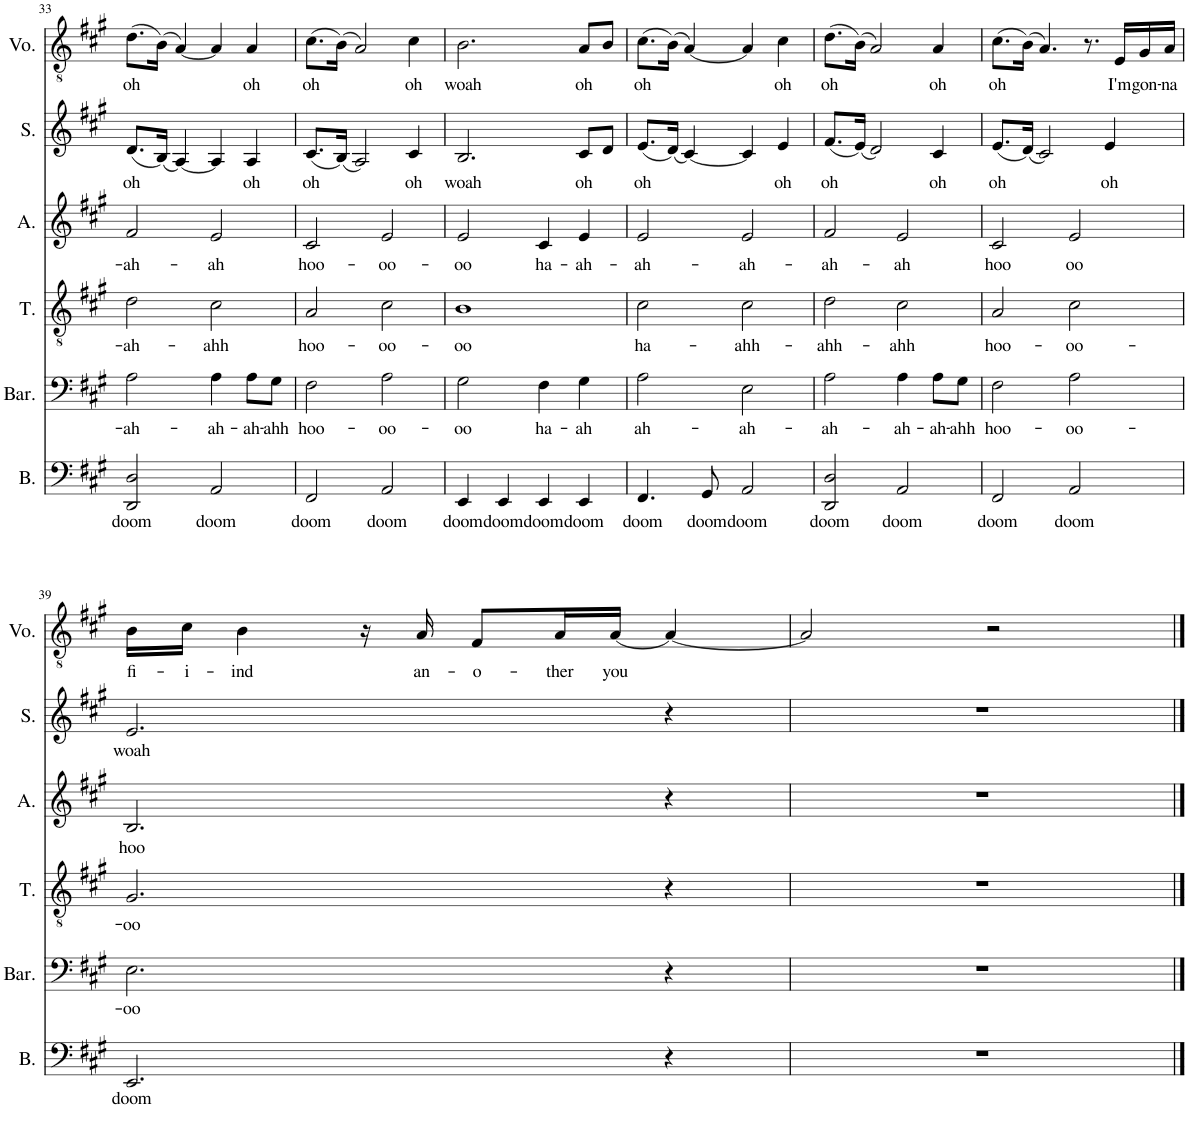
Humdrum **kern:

**kern	**text	**kern	**text	**kern	**text	**kern	**text	**kern	**text	**kern	**text
*part6	*part6	*part5	*part5	*part4	*part4	*part3	*part3	*part2	*part2	*part1	*part1
*staff6	*staff6	*staff5	*staff5	*staff4	*staff4	*staff3	*staff3	*staff2	*staff2	*staff1	*staff1
*I"Bass	*	*I"Baritone	*	*I"Tenor	*	*I"Alto	*	*I"Soprano	*	*I"Voice	*
*I'B.	*	*I'Bar.	*	*I'T.	*	*I'A.	*	*I'S.	*	*I'Vo.	*
!!LO:PB:g=z
*clefF4	*	*clefF4	*	*clefGv2	*	*clefG2	*	*clefG2	*	*clefGv2	*
*k[f#c#g#]	*	*k[f#c#g#]	*	*k[f#c#g#]	*	*k[f#c#g#]	*	*k[f#c#g#]	*	*k[f#c#g#]	*
*M4/4	*	*M4/4	*	*M4/4	*	*M4/4	*	*M4/4	*	*M4/4	*
=33	=33	=33	=33	=33	=33	=33	=33	=33	=33	=33	=33
!	!LO:LY:b	!	!LO:LY:b	!	!LO:LY:b	!	!LO:LY:b	!	!LO:LY:b	!	!LO:LY:b
2DD/ 2D/	doom	2A\	-ah-	2d\	-ah-	2f#/	-ah-	(8.d/L	oh	(8.d\L	oh
.	.	.	.	.	.	.	.	(16B/Jk)	.	(16B\Jk)	.
.	.	.	.	.	.	.	.	[4A/)	.	[4A/)	.
!	!LO:LY:b	!	!LO:LY:b	!	!LO:LY:b	!	!LO:LY:b	!	!	!	!
2AA/	doom	4A\	-ah-	2c#\	-ahh	2e/	-ah	4A/]	.	4A/]	.
!	!	!	!LO:LY:b	!	!	!	!	!	!LO:LY:b	!	!LO:LY:b
.	.	8A\L	-ah-	.	.	.	.	4A/	oh	4A/	oh
!	!	!	!LO:LY:b	!	!	!	!	!	!	!	!
.	.	8G#\J	-ahh	.	.	.	.	.	.	.	.
=34	=34	=34	=34	=34	=34	=34	=34	=34	=34	=34	=34
!	!LO:LY:b	!	!LO:LY:b	!	!LO:LY:b	!	!LO:LY:b	!	!LO:LY:b	!	!LO:LY:b
2FF#/	doom	2F#\	hoo-	2A/	hoo-	2c#/	hoo-	(8.c#/L	oh	(8.c#\L	oh
.	.	.	.	.	.	.	.	(16B/Jk)	.	(16B\Jk)	.
.	.	.	.	.	.	.	.	2A/)	.	2A/)	.
!	!LO:LY:b	!	!LO:LY:b	!	!LO:LY:b	!	!LO:LY:b	!	!	!	!
2AA/	doom	2A\	-oo-	2c#\	-oo-	2e/	-oo-	.	.	.	.
!	!	!	!	!	!	!	!	!	!LO:LY:b	!	!LO:LY:b
.	.	.	.	.	.	.	.	4c#/	oh	4c#\	oh
=35	=35	=35	=35	=35	=35	=35	=35	=35	=35	=35	=35
!	!LO:LY:b	!	!LO:LY:b	!	!LO:LY:b	!	!LO:LY:b	!	!LO:LY:b	!	!LO:LY:b
4EE/	doom	2G#\	-oo	1B	-oo	2e/	-oo	2.B/	woah	2.B\	woah
!	!LO:LY:b	!	!	!	!	!	!	!	!	!	!
4EE/	doom	.	.	.	.	.	.	.	.	.	.
!	!LO:LY:b	!	!LO:LY:b	!	!	!	!LO:LY:b	!	!	!	!
4EE/	doom	4F#\	ha-	.	.	4c#/	ha-	.	.	.	.
!	!LO:LY:b	!	!LO:LY:b	!	!	!	!LO:LY:b	!	!LO:LY:b	!	!LO:LY:b
4EE/	doom	4G#\	-ah	.	.	4e/	-ah-	8c#/L	oh	8A/L	oh
.	.	.	.	.	.	.	.	8d/J	.	8B/J	.
=36	=36	=36	=36	=36	=36	=36	=36	=36	=36	=36	=36
!	!LO:LY:b	!	!LO:LY:b	!	!LO:LY:b	!	!LO:LY:b	!	!LO:LY:b	!	!LO:LY:b
4.FF#/	doom	2A\	ah-	2c#\	ha-	2e/	-ah-	(8.e/L	oh	(8.c#\L	oh
.	.	.	.	.	.	.	.	(16d/Jk)	.	(16B\Jk)	.
.	.	.	.	.	.	.	.	[4c#/)	.	[4A/)	.
!	!LO:LY:b	!	!	!	!	!	!	!	!	!	!
8GG#/	doom	.	.	.	.	.	.	.	.	.	.
!	!LO:LY:b	!	!LO:LY:b	!	!LO:LY:b	!	!LO:LY:b	!	!	!	!
2AA/	doom	2E\	-ah-	2c#\	-ahh-	2e/	-ah-	4c#/]	.	4A/]	.
!	!	!	!	!	!	!	!	!	!LO:LY:b	!	!LO:LY:b
.	.	.	.	.	.	.	.	4e/	oh	4c#\	oh
=37	=37	=37	=37	=37	=37	=37	=37	=37	=37	=37	=37
!	!LO:LY:b	!	!LO:LY:b	!	!LO:LY:b	!	!LO:LY:b	!	!LO:LY:b	!	!LO:LY:b
2DD/ 2D/	doom	2A\	-ah-	2d\	-ahh-	2f#/	-ah-	(8.f#/L	oh	(8.d\L	oh
.	.	.	.	.	.	.	.	(16e/Jk)	.	(16B\Jk)	.
.	.	.	.	.	.	.	.	2d/)	.	2A/)	.
!	!LO:LY:b	!	!LO:LY:b	!	!LO:LY:b	!	!LO:LY:b	!	!	!	!
2AA/	doom	4A\	-ah-	2c#\	-ahh	2e/	-ah	.	.	.	.
!	!	!	!LO:LY:b	!	!	!	!	!	!LO:LY:b	!	!LO:LY:b
.	.	8A\L	-ah-	.	.	.	.	4c#/	oh	4A/	oh
!	!	!	!LO:LY:b	!	!	!	!	!	!	!	!
.	.	8G#\J	-ahh	.	.	.	.	.	.	.	.
=38	=38	=38	=38	=38	=38	=38	=38	=38	=38	=38	=38
!	!LO:LY:b	!	!LO:LY:b	!	!LO:LY:b	!	!LO:LY:b	!	!LO:LY:b	!	!LO:LY:b
2FF#/	doom	2F#\	hoo-	2A/	hoo-	2c#/	hoo	(8.e/L	oh	(8.c#\L	oh
.	.	.	.	.	.	.	.	(16d/Jk)	.	(16B\Jk)	.
.	.	.	.	.	.	.	.	2c#/)	.	4.A/)	.
!	!LO:LY:b	!	!LO:LY:b	!	!LO:LY:b	!	!LO:LY:b	!	!	!	!
2AA/	doom	2A\	-oo-	2c#\	-oo-	2e/	oo	.	.	.	.
.	.	.	.	.	.	.	.	.	.	8.r	.
!	!	!	!	!	!	!	!	!	!LO:LY:b	!	!
.	.	.	.	.	.	.	.	4e/	oh	.	.
!	!	!	!	!	!	!	!	!	!	!	!LO:LY:b
.	.	.	.	.	.	.	.	.	.	16E/LL	I'm
!	!	!	!	!	!	!	!	!	!	!	!LO:LY:b
.	.	.	.	.	.	.	.	.	.	16G#/	gon-
!	!	!	!	!	!	!	!	!	!	!	!LO:LY:b
.	.	.	.	.	.	.	.	.	.	16A/JJ	-na
!!LO:LB:g=z
=39	=39	=39	=39	=39	=39	=39	=39	=39	=39	=39	=39
!	!LO:LY:b	!	!LO:LY:b	!	!LO:LY:b	!	!LO:LY:b	!	!LO:LY:b	!	!LO:LY:b
2.EE/	doom	2.E\	-oo	2.G#/	-oo	2.B/	hoo	2.e/	woah	16B\LL	fi-
!	!	!	!	!	!	!	!	!	!	!	!LO:LY:b
.	.	.	.	.	.	.	.	.	.	16c#\JJ	-i-
!	!	!	!	!	!	!	!	!	!	!	!LO:LY:b
.	.	.	.	.	.	.	.	.	.	4B\	-ind
.	.	.	.	.	.	.	.	.	.	16r	.
!	!	!	!	!	!	!	!	!	!	!	!LO:LY:b
.	.	.	.	.	.	.	.	.	.	16A/	an-
!	!	!	!	!	!	!	!	!	!	!	!LO:LY:b
.	.	.	.	.	.	.	.	.	.	8F#/L	-o-
!	!	!	!	!	!	!	!	!	!	!	!LO:LY:b
.	.	.	.	.	.	.	.	.	.	16A/L	-ther
!	!	!	!	!	!	!	!	!	!	!	!LO:LY:b
.	.	.	.	.	.	.	.	.	.	[16A/JJ	you
4r	.	4r	.	4r	.	4r	.	4r	.	4A/_	.
=40	=40	=40	=40	=40	=40	=40	=40	=40	=40	=40	=40
1r	.	1r	.	1r	.	1r	.	1r	.	2A/]	.
.	.	.	.	.	.	.	.	.	.	2r	.
==	==	==	==	==	==	==	==	==	==	==	==
*-	*-	*-	*-	*-	*-	*-	*-	*-	*-	*-	*-
